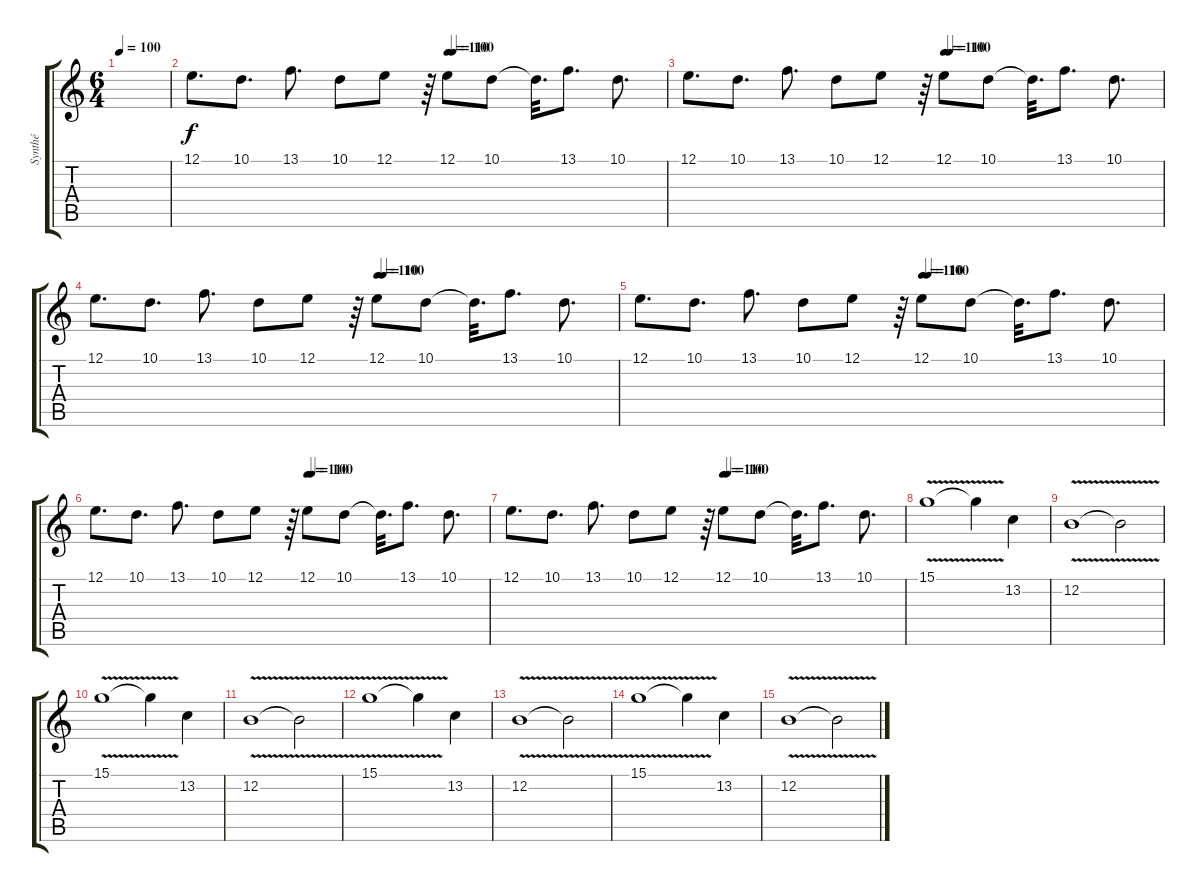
\track ("Synthé" "Synthé") {instrument synthstrings2}
\staff {score tabs}
\tuning (E4 B3 G3 D3 A2 E2) {hide}
\ts (6 4)
\tempo 100
\clef g2
\ks c
|
\tempo (110 0.5416666666666666)
\tempo (100 0.5520833333333334)
12.1.8{d instrument synthstrings2} 10.1.8{d} 13.1.8{d} 10.1.8 12.1.8 r.64 12.1.8 10.1.8 10.1{t}.32{d} 13.1.8{d} 10.1.8{d} |
\tempo (110 0.5416666666666666)
\tempo (100 0.5520833333333334)
12.1.8{d} 10.1.8{d} 13.1.8{d} 10.1.8 12.1.8 r.64 12.1.8 10.1.8 10.1{t}.32{d} 13.1.8{d} 10.1.8{d} |
\tempo (110 0.5416666666666666)
\tempo (100 0.5520833333333334)
12.1.8{d} 10.1.8{d} 13.1.8{d} 10.1.8 12.1.8 r.64 12.1.8 10.1.8 10.1{t}.32{d} 13.1.8{d} 10.1.8{d} |
\tempo (110 0.5416666666666666)
\tempo (100 0.5520833333333334)
12.1.8{d} 10.1.8{d} 13.1.8{d} 10.1.8 12.1.8 r.64 12.1.8 10.1.8 10.1{t}.32{d} 13.1.8{d} 10.1.8{d} |
\tempo (110 0.5416666666666666)
\tempo (100 0.5520833333333334)
12.1.8{d} 10.1.8{d} 13.1.8{d} 10.1.8 12.1.8 r.64 12.1.8 10.1.8 10.1{t}.32{d} 13.1.8{d} 10.1.8{d} |
\tempo (110 0.5416666666666666)
\tempo (100 0.5520833333333334)
12.1.8{d} 10.1.8{d} 13.1.8{d} 10.1.8 12.1.8 r.64 12.1.8 10.1.8 10.1{t}.32{d} 13.1.8{d} 10.1.8{d} |
15.1{v}.1{volume 16 instrument guitarharmonics} 15.1{t}.4 13.2.4 |
12.2{v}.1 12.2{t}.2 |
15.1{v}.1 15.1{t}.4 13.2.4 |
12.2{v}.1 12.2{t}.2 |
15.1{v}.1 15.1{t}.4 13.2.4 |
12.2{v}.1 12.2{t}.2 |
15.1{v}.1 15.1{t}.4 13.2.4 |
12.2{v}.1 12.2{t}.2
